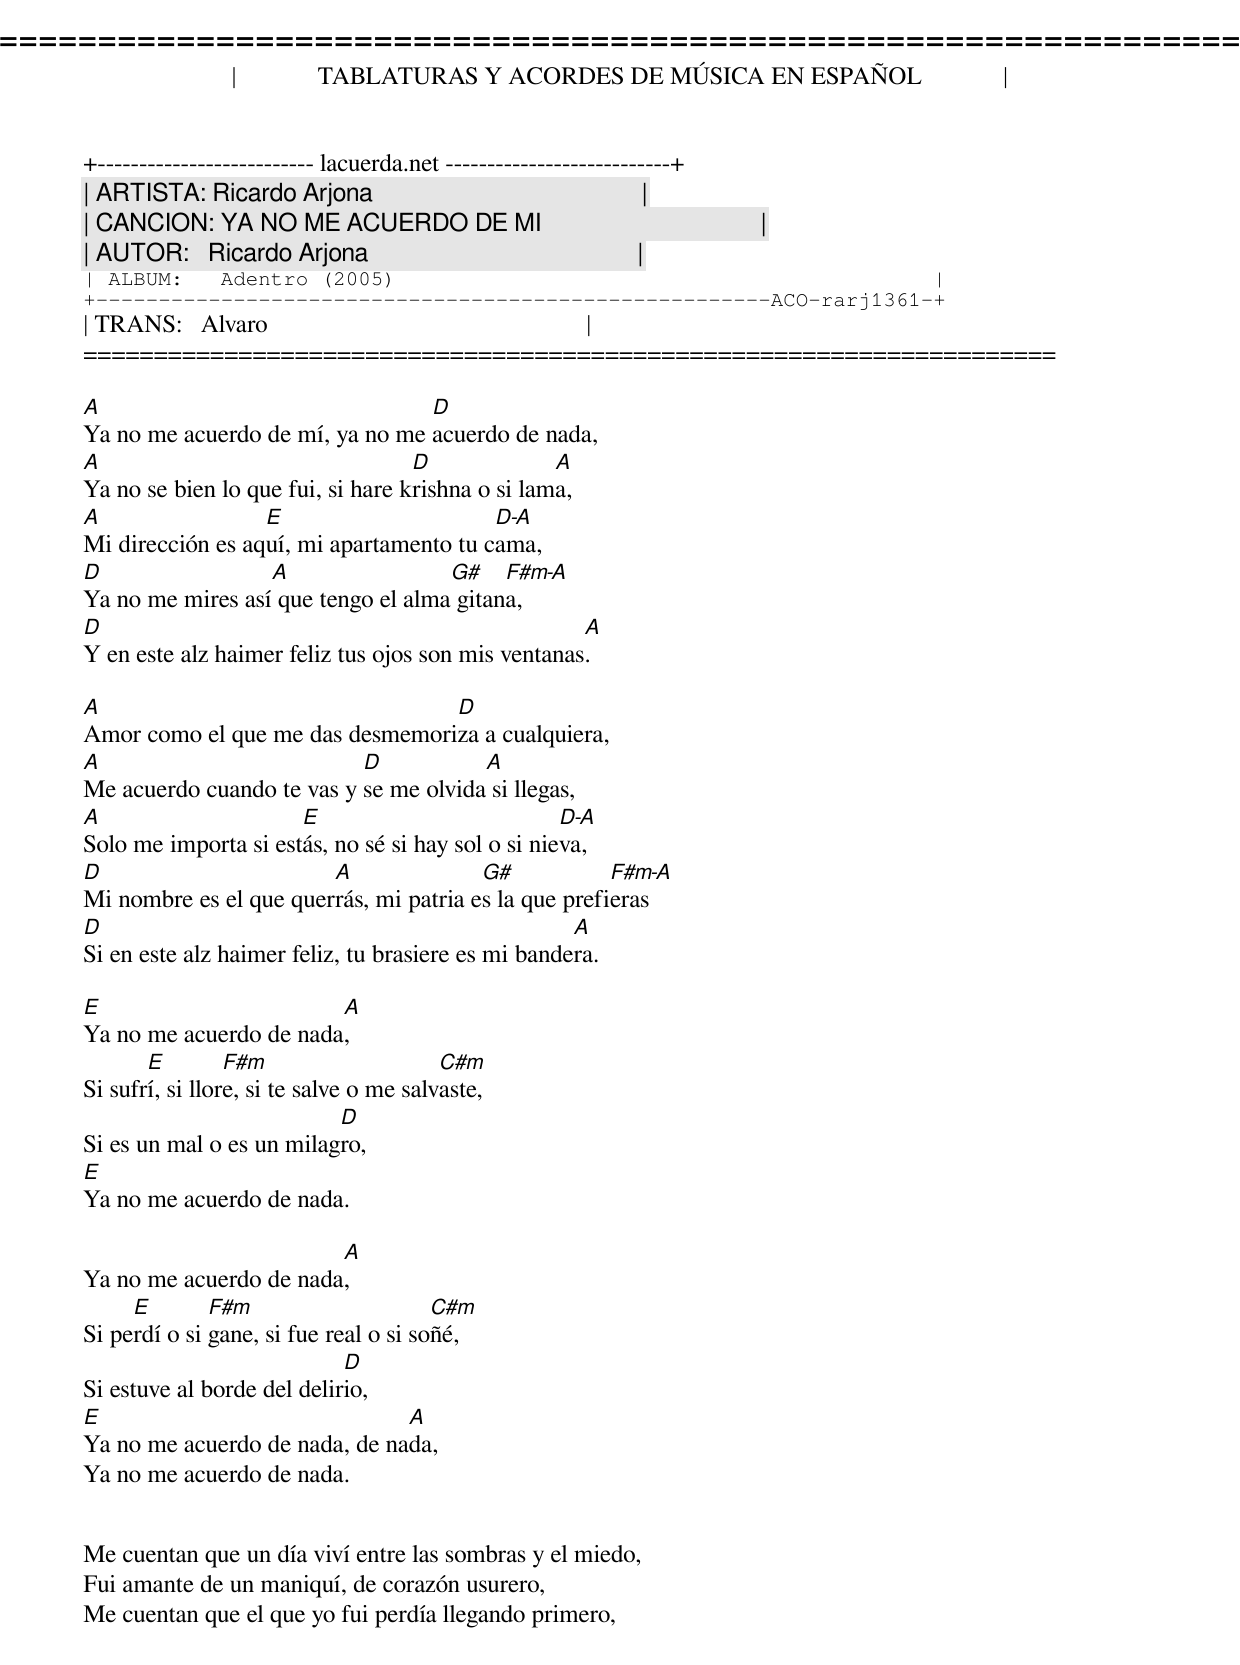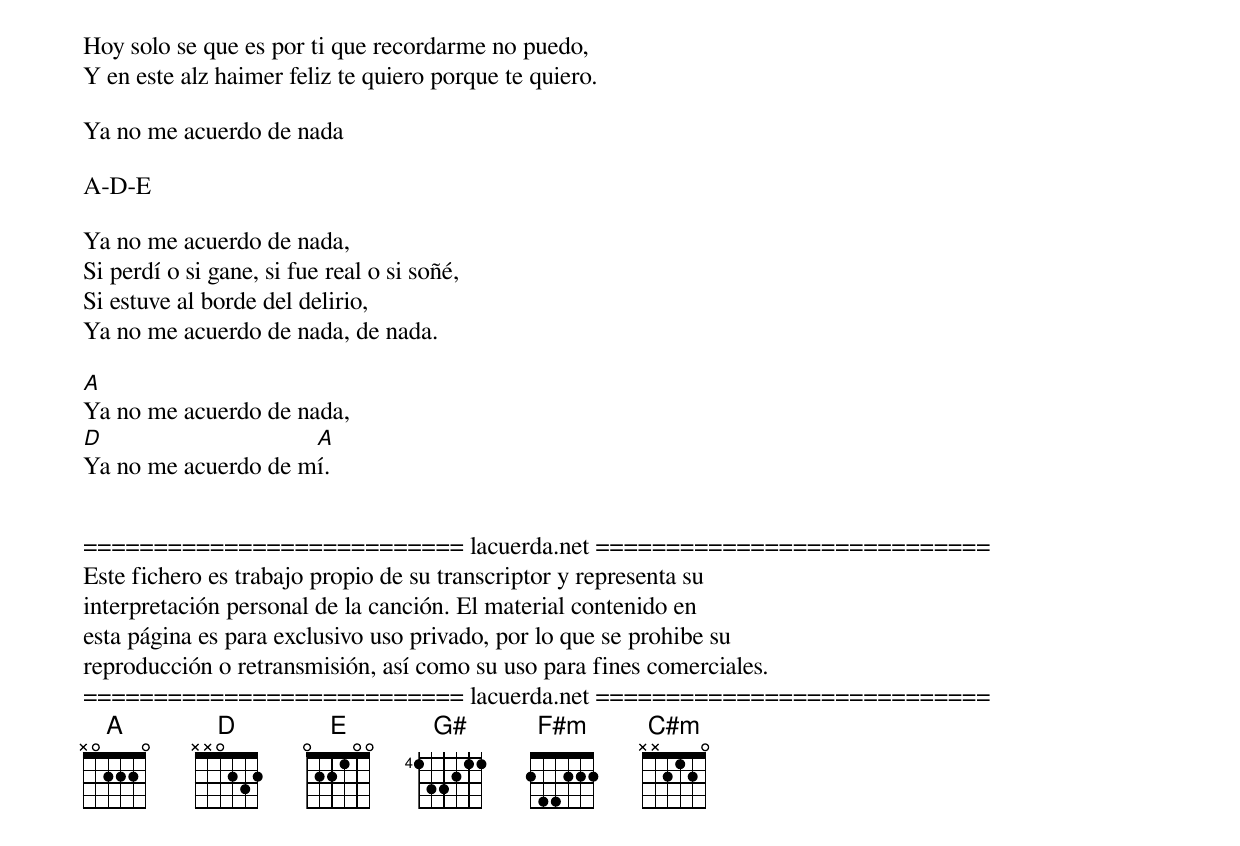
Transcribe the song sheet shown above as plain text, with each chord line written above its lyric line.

=====================================================================
|             TABLATURAS Y ACORDES DE MÚSICA EN ESPAÑOL             |
+-------------------------- lacuerda.net ---------------------------+
| ARTISTA: Ricardo Arjona                                           |
| CANCION: YA NO ME ACUERDO DE MI                                   |
| AUTOR:   Ricardo Arjona                                           |
| ALBUM:   Adentro (2005)                                           |
+------------------------------------------------------ACO-rarj1361-+
| TRANS:   Alvaro                                                   |
=====================================================================

A                                D
Ya no me acuerdo de mí, ya no me acuerdo de nada,
A                                  D              A
Ya no se bien lo que fui, si hare krishna o si lama,
A                 E                      D-A
Mi dirección es aquí, mi apartamento tu cama,
D                 A                 G#    F#m-A
Ya no me mires así que tengo el alma gitana,
D                                                   A
Y en este alz haimer feliz tus ojos son mis ventanas.

A                                D
Amor como el que me das desmemoriza a cualquiera,
A                          D           A
Me acuerdo cuando te vas y se me olvida si llegas,
A                     E                            D-A
Solo me importa si estás, no sé si hay sol o si nieva,
D                       A               G#            F#m-A
Mi nombre es el que querrás, mi patria es la que prefieras
D                                                   A
Si en este alz haimer feliz, tu brasiere es mi bandera.

E                       A
Ya no me acuerdo de nada,
       E         F#m                     C#m
Si sufrí, si llore, si te salve o me salvaste,
                          D
Si es un mal o es un milagro,
E
Ya no me acuerdo de nada.

                        A
Ya no me acuerdo de nada,
     E        F#m                      C#m
Si perdí o si gane, si fue real o si soñé,
                            D
Si estuve al borde del delirio,
E                              A
Ya no me acuerdo de nada, de nada,
Ya no me acuerdo de nada.


Me cuentan que un día viví entre las sombras y el miedo,
Fui amante de un maniquí, de corazón usurero,
Me cuentan que el que yo fui perdía llegando primero,
Hoy solo se que es por ti que recordarme no puedo,
Y en este alz haimer feliz te quiero porque te quiero.

Ya no me acuerdo de nada

A-D-E

Ya no me acuerdo de nada,
Si perdí o si gane, si fue real o si soñé,
Si estuve al borde del delirio,
Ya no me acuerdo de nada, de nada.

A
Ya no me acuerdo de nada,
D                    A
Ya no me acuerdo de mí.


=========================== lacuerda.net ============================
Este fichero es trabajo propio de su transcriptor y representa su
interpretación personal de la canción. El material contenido en
esta página es para exclusivo uso privado, por lo que se prohibe su
reproducción o retransmisión, así como su uso para fines comerciales.
=========================== lacuerda.net ============================
